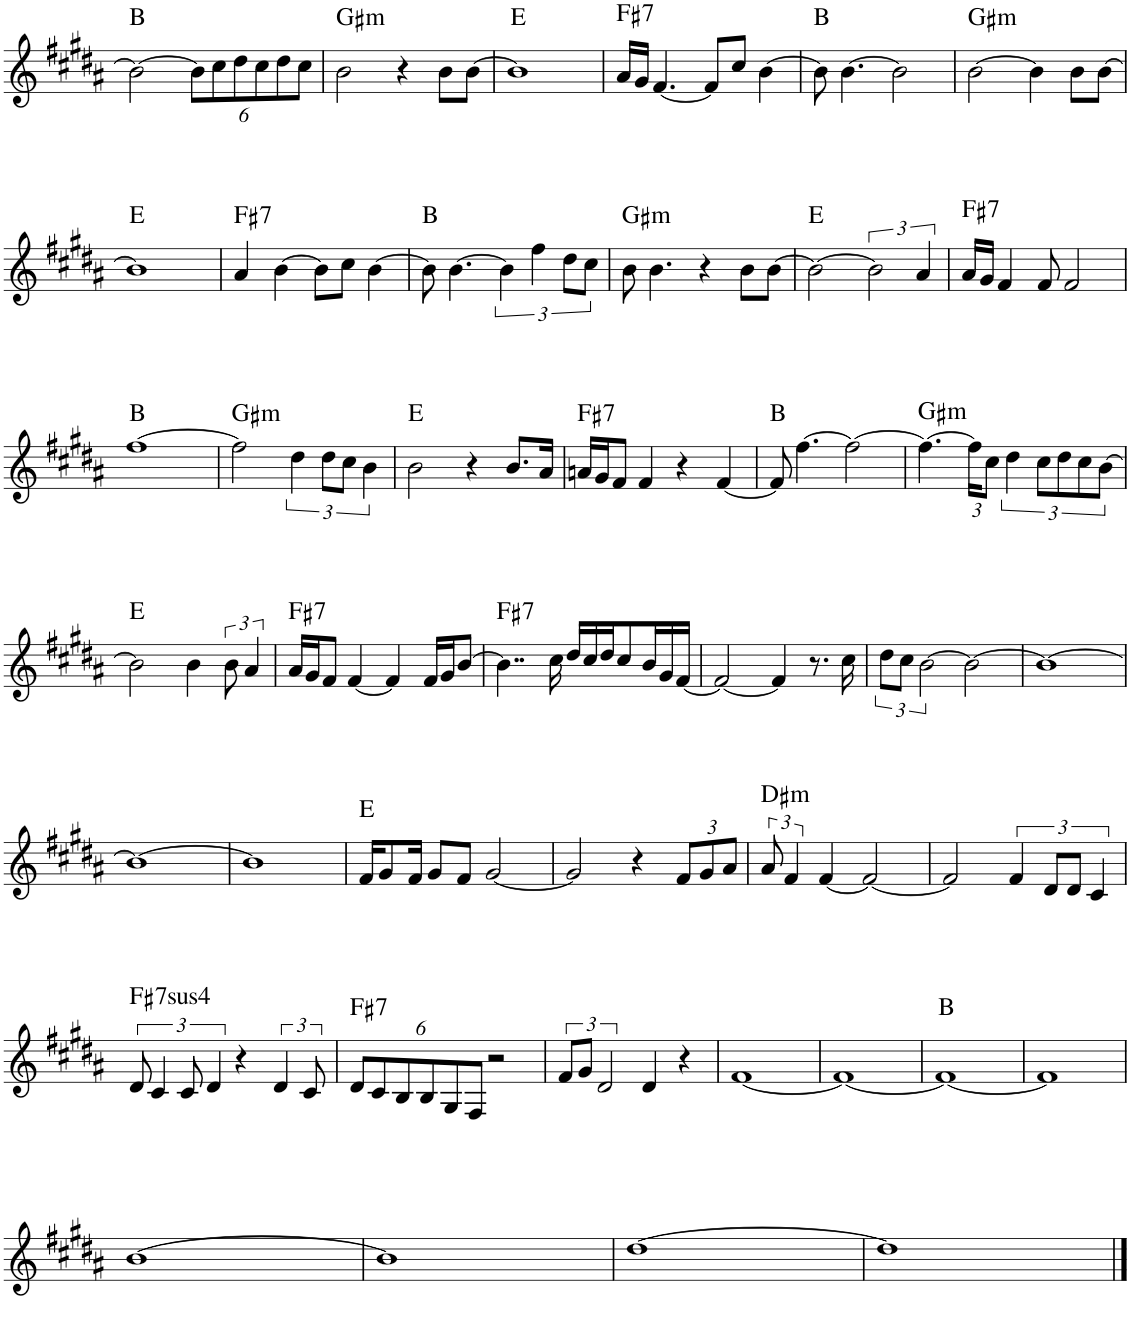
**kern	**harte
*part1	*part1
*staff1	*
*I"Piano	*
*I'Pno.	*
!!LO:PB:g=z
*clefG2	*
*k[f#c#g#d#a#]	*
*M4/4	*
=103	=103
2b\_	B:maj
*Xbrackettup	*
12b\L]	.
12cc#\	.
12dd#\	.
12cc#\	.
12dd#\	.
12cc#\J	.
=104	=104
!	!LO:H:kt=m
2b\	G#:min
4r	.
8b\L	.
[8b\J	.
=105	=105
1b]	E:maj
=106	=106
!	!LO:H:kt=7
16a#/LL	F#:7
16g#/JJ	.
[4.f#/	.
8f#/L]	.
8cc#/J	.
[4b\	.
=107	=107
8b\]	B:maj
[4.b\	.
2b\]	.
=108	=108
!	!LO:H:kt=m
[2b\	G#:min
4b\]	.
8b\L	.
[8b\J	.
!!LO:LB:g=z
=109	=109
1b]	E:maj
=110	=110
!	!LO:H:kt=7
4a#/	F#:7
[4b\	.
8b\L]	.
8cc#\J	.
[4b\	.
=111	=111
8b\]	B:maj
[4.b\	.
*brackettup	*
6b\]	.
6ff#\	.
12dd#\L	.
12cc#\J	.
=112	=112
!	!LO:H:kt=m
8b\	G#:min
4.b\	.
4r	.
8b\L	.
[8b\J	.
=113	=113
2b\_	E:maj
3b\]	.
6a#/	.
=114	=114
!	!LO:H:kt=7
16a#/LL	F#:7
16g#/JJ	.
4f#/	.
8f#/	.
2f#/	.
!!LO:LB:g=z
=115	=115
[1ff#	B:maj
=116	=116
!	!LO:H:kt=m
2ff#\]	G#:min
6dd#\	.
12dd#\L	.
12cc#\J	.
6b\	.
=117	=117
2b\	E:maj
4r	.
8.b/L	.
16a#/Jk	.
=118	=118
!	!LO:H:kt=7
16an/LL	F#:7
16g#/J	.
8f#/J	.
4f#/	.
4r	.
[4f#/	.
=119	=119
8f#/]	B:maj
[4.ff#\	.
2ff#\_	.
=120	=120
!	!LO:H:kt=m
4.ff#\_	G#:min
*Xbrackettup	*
24ff#\KL]	.
12cc#\J	.
*brackettup	*
6dd#\	.
12cc#\L	.
12dd#\	.
12cc#\	.
[12b\J	.
!!LO:LB:g=z
=121	=121
2b\]	E:maj
4b\	.
12b\	.
6a#/	.
=122	=122
!	!LO:H:kt=7
16a#/LL	F#:7
16g#/J	.
8f#/J	.
[4f#/	.
4f#/]	.
16f#/LL	.
16g#/J	.
[8b/J	.
=123	=123
!	!LO:H:kt=7
4..b\]	F#:7
16cc#\	.
16dd#/LL	.
16cc#/	.
16dd#/J	.
8cc#/	.
16b/L	.
16g#/	.
[16f#/JJ	.
=124	=124
2f#/_	.
4f#/]	.
8.r	.
16cc#\	.
=125	=125
12dd#\L	.
12cc#\J	.
[3b\	.
2b\_	.
=126	=126
1b_	.
!!LO:LB:g=z
=127	=127
1b_	.
=128	=128
1b]	.
=129	=129
16f#/KL	E:maj
8g#/	.
16f#/Jk	.
8g#/L	.
8f#/J	.
[2g#/	.
=130	=130
2g#/]	.
4r	.
*Xbrackettup	*
12f#/L	.
12g#/	.
12a#/J	.
=131	=131
*brackettup	*
!	!LO:H:kt=m
12a#/	D#:min
6f#/	.
[4f#/	.
2f#/_	.
=132	=132
2f#/]	.
6f#/	.
12d#/L	.
12d#/J	.
6c#/	.
!!LO:LB:g=z
=133	=133
!	!LO:H:kt=74
12d#/	F#:sus4(7)
6c#/	.
12c#/	.
6d#/	.
4r	.
6d#/	.
12c#/	.
=134	=134
*Xbrackettup	*
!	!LO:H:kt=7
12d#/L	F#:7
12c#/	.
12B/	.
12B/	.
12G#/	.
12F#/J	.
2r	.
=135	=135
*brackettup	*
12f#/L	.
12g#/J	.
3d#/	.
4d#/	.
4r	.
=136	=136
[1f#	.
=137	=137
1f#_	.
=138	=138
1f#_	B:maj
=139	=139
1f#]	.
!!LO:LB:g=z
=140	=140
[1b	.
=141	=141
1b]	.
=142	=142
[1dd#	.
=143	=143
1dd#]	.
==	==
*-	*-
